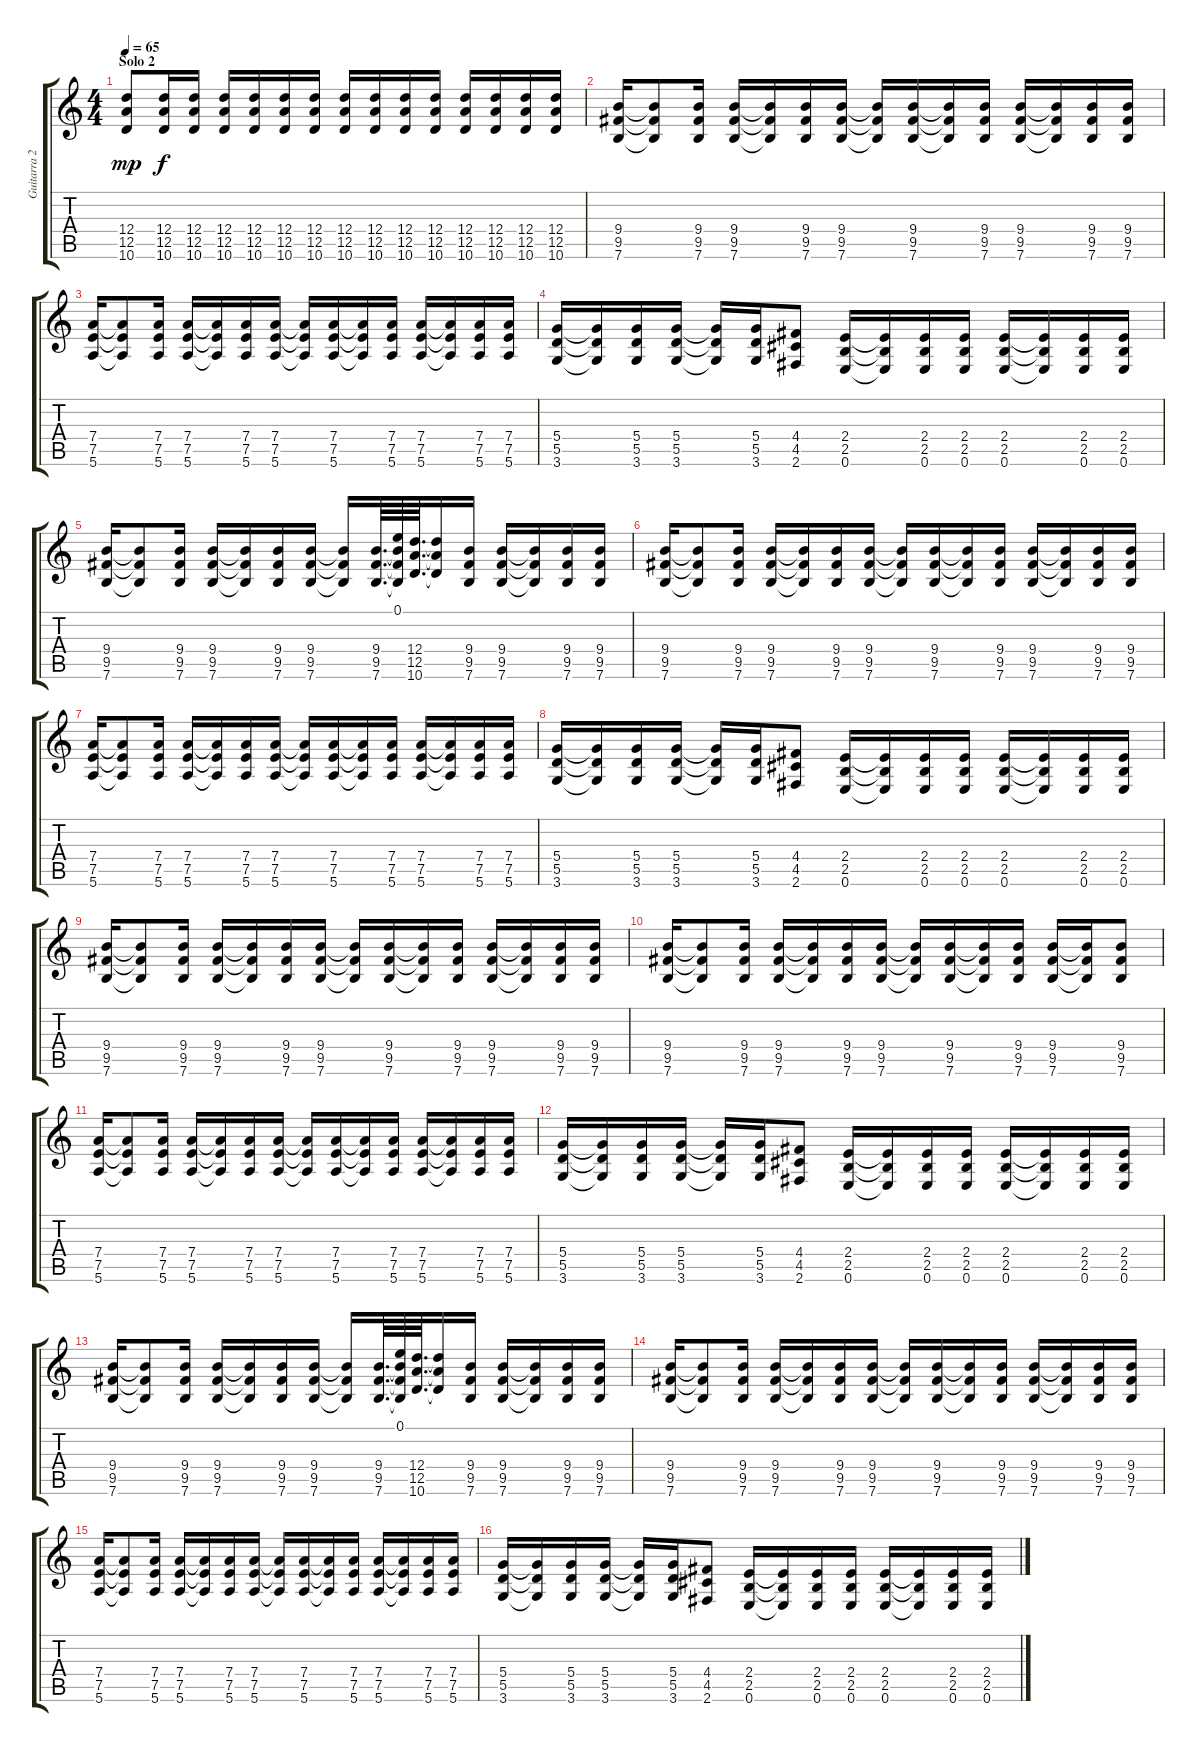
\track ("Guitarra 2 (Rytmics del solo)" "Guitarra 2") {instrument acousticguitarsteel}
\staff {score tabs}
\tuning (E4 B3 G3 D3 A2 E2) {hide}
\ts (4 4)
\section ("" "Solo 2")
\tempo 65
\clef g2
\ks c
(12.4 12.5 10.6).8{dy mp} (12.4 12.5 10.6).16{dy f} (12.4 12.5 10.6).16 (12.4 12.5 10.6).16 (12.4 12.5 10.6).16 (12.4 12.5 10.6).16 (12.4 12.5 10.6).16 (12.4 12.5 10.6).16 (12.4 12.5 10.6).16 (12.4 12.5 10.6).16 (12.4 12.5 10.6).16 (12.4 12.5 10.6).16 (12.4 12.5 10.6).16 (12.4 12.5 10.6).16 (12.4 12.5 10.6).16 |
(9.4 9.5 7.6).16 (9.4{t} 9.5{t} 7.6{t}).8 (9.4 9.5 7.6).16 (9.4 9.5 7.6).16 (9.4{t} 9.5{t} 7.6{t}).16 (9.4 9.5 7.6).16 (9.4 9.5 7.6).16 (9.4{t} 9.5{t} 7.6{t}).16 (9.4 9.5 7.6).16 (9.4{t} 9.5{t} 7.6{t}).16 (9.4 9.5 7.6).16 (9.4 9.5 7.6).16 (9.4{t} 9.5{t} 7.6{t}).16 (9.4 9.5 7.6).16 (9.4 9.5 7.6).16 |
(7.4 7.5 5.6).16 (7.4{t} 7.5{t} 5.6{t}).8 (7.4 7.5 5.6).16 (7.4 7.5 5.6).16 (7.4{t} 7.5{t} 5.6{t}).16 (7.4 7.5 5.6).16 (7.4 7.5 5.6).16 (7.4{t} 7.5{t} 5.6{t}).16 (7.4 7.5 5.6).16 (7.4{t} 7.5{t} 5.6{t}).16 (7.4 7.5 5.6).16 (7.4 7.5 5.6).16 (7.4{t} 7.5{t} 5.6{t}).16 (7.4 7.5 5.6).16 (7.4 7.5 5.6).16 |
(5.4 5.5 3.6).16 (5.4{t} 5.5{t} 3.6{t}).16 (5.4 5.5 3.6).16 (5.4 5.5 3.6).16 (5.4{t} 5.5{t} 3.6{t}).16 (5.4 5.5 3.6).16 (4.4 4.5 2.6).8 (2.4 2.5 0.6).16 (2.4{t} 2.5{t} 0.6{t}).16 (2.4 2.5 0.6).16 (2.4 2.5 0.6).16 (2.4 2.5 0.6).16 (2.4{t} 2.5{t} 0.6{t}).16 (2.4 2.5 0.6).16 (2.4 2.5 0.6).16 |
(9.4 9.5 7.6).16 (9.4{t} 9.5{t} 7.6{t}).8 (9.4 9.5 7.6).16 (9.4 9.5 7.6).16 (9.4{t} 9.5{t} 7.6{t}).16 (9.4 9.5 7.6).16 (9.4 9.5 7.6).16 (9.4{t} 9.5{t} 7.6{t}).16 (9.4 9.5 7.6).64{d} (0.1 9.4{t} 9.5{t} 7.6{t}).64 (12.4 12.5 10.6).64{d} (12.4{t} 12.5{t} 10.6{t}).16 (9.4 9.5 7.6).16 (9.4 9.5 7.6).16 (9.4{t} 9.5{t} 7.6{t}).16 (9.4 9.5 7.6).16 (9.4 9.5 7.6).16 |
(9.4 9.5 7.6).16 (9.4{t} 9.5{t} 7.6{t}).8 (9.4 9.5 7.6).16 (9.4 9.5 7.6).16 (9.4{t} 9.5{t} 7.6{t}).16 (9.4 9.5 7.6).16 (9.4 9.5 7.6).16 (9.4{t} 9.5{t} 7.6{t}).16 (9.4 9.5 7.6).16 (9.4{t} 9.5{t} 7.6{t}).16 (9.4 9.5 7.6).16 (9.4 9.5 7.6).16 (9.4{t} 9.5{t} 7.6{t}).16 (9.4 9.5 7.6).16 (9.4 9.5 7.6).16 |
(7.4 7.5 5.6).16 (7.4{t} 7.5{t} 5.6{t}).8 (7.4 7.5 5.6).16 (7.4 7.5 5.6).16 (7.4{t} 7.5{t} 5.6{t}).16 (7.4 7.5 5.6).16 (7.4 7.5 5.6).16 (7.4{t} 7.5{t} 5.6{t}).16 (7.4 7.5 5.6).16 (7.4{t} 7.5{t} 5.6{t}).16 (7.4 7.5 5.6).16 (7.4 7.5 5.6).16 (7.4{t} 7.5{t} 5.6{t}).16 (7.4 7.5 5.6).16 (7.4 7.5 5.6).16 |
(5.4 5.5 3.6).16 (5.4{t} 5.5{t} 3.6{t}).16 (5.4 5.5 3.6).16 (5.4 5.5 3.6).16 (5.4{t} 5.5{t} 3.6{t}).16 (5.4 5.5 3.6).16 (4.4 4.5 2.6).8 (2.4 2.5 0.6).16 (2.4{t} 2.5{t} 0.6{t}).16 (2.4 2.5 0.6).16 (2.4 2.5 0.6).16 (2.4 2.5 0.6).16 (2.4{t} 2.5{t} 0.6{t}).16 (2.4 2.5 0.6).16 (2.4 2.5 0.6).16 |
(9.4 9.5 7.6).16 (9.4{t} 9.5{t} 7.6{t}).8 (9.4 9.5 7.6).16 (9.4 9.5 7.6).16 (9.4{t} 9.5{t} 7.6{t}).16 (9.4 9.5 7.6).16 (9.4 9.5 7.6).16 (9.4{t} 9.5{t} 7.6{t}).16 (9.4 9.5 7.6).16 (9.4{t} 9.5{t} 7.6{t}).16 (9.4 9.5 7.6).16 (9.4 9.5 7.6).16 (9.4{t} 9.5{t} 7.6{t}).16 (9.4 9.5 7.6).16 (9.4 9.5 7.6).16 |
(9.4 9.5 7.6).16 (9.4{t} 9.5{t} 7.6{t}).8 (9.4 9.5 7.6).16 (9.4 9.5 7.6).16 (9.4{t} 9.5{t} 7.6{t}).16 (9.4 9.5 7.6).16 (9.4 9.5 7.6).16 (9.4{t} 9.5{t} 7.6{t}).16 (9.4 9.5 7.6).16 (9.4{t} 9.5{t} 7.6{t}).16 (9.4 9.5 7.6).16 (9.4 9.5 7.6).16 (9.4{t} 9.5{t} 7.6{t}).16 (9.4 9.5 7.6).8 |
(7.4 7.5 5.6).16 (7.4{t} 7.5{t} 5.6{t}).8 (7.4 7.5 5.6).16 (7.4 7.5 5.6).16 (7.4{t} 7.5{t} 5.6{t}).16 (7.4 7.5 5.6).16 (7.4 7.5 5.6).16 (7.4{t} 7.5{t} 5.6{t}).16 (7.4 7.5 5.6).16 (7.4{t} 7.5{t} 5.6{t}).16 (7.4 7.5 5.6).16 (7.4 7.5 5.6).16 (7.4{t} 7.5{t} 5.6{t}).16 (7.4 7.5 5.6).16 (7.4 7.5 5.6).16 |
(5.4 5.5 3.6).16 (5.4{t} 5.5{t} 3.6{t}).16 (5.4 5.5 3.6).16 (5.4 5.5 3.6).16 (5.4{t} 5.5{t} 3.6{t}).16 (5.4 5.5 3.6).16 (4.4 4.5 2.6).8 (2.4 2.5 0.6).16 (2.4{t} 2.5{t} 0.6{t}).16 (2.4 2.5 0.6).16 (2.4 2.5 0.6).16 (2.4 2.5 0.6).16 (2.4{t} 2.5{t} 0.6{t}).16 (2.4 2.5 0.6).16 (2.4 2.5 0.6).16 |
(9.4 9.5 7.6).16 (9.4{t} 9.5{t} 7.6{t}).8 (9.4 9.5 7.6).16 (9.4 9.5 7.6).16 (9.4{t} 9.5{t} 7.6{t}).16 (9.4 9.5 7.6).16 (9.4 9.5 7.6).16 (9.4{t} 9.5{t} 7.6{t}).16 (9.4 9.5 7.6).64{d} (0.1 9.4{t} 9.5{t} 7.6{t}).64 (12.4 12.5 10.6).64{d} (12.4{t} 12.5{t} 10.6{t}).16 (9.4 9.5 7.6).16 (9.4 9.5 7.6).16 (9.4{t} 9.5{t} 7.6{t}).16 (9.4 9.5 7.6).16 (9.4 9.5 7.6).16 |
(9.4 9.5 7.6).16 (9.4{t} 9.5{t} 7.6{t}).8 (9.4 9.5 7.6).16 (9.4 9.5 7.6).16 (9.4{t} 9.5{t} 7.6{t}).16 (9.4 9.5 7.6).16 (9.4 9.5 7.6).16 (9.4{t} 9.5{t} 7.6{t}).16 (9.4 9.5 7.6).16 (9.4{t} 9.5{t} 7.6{t}).16 (9.4 9.5 7.6).16 (9.4 9.5 7.6).16 (9.4{t} 9.5{t} 7.6{t}).16 (9.4 9.5 7.6).16 (9.4 9.5 7.6).16 |
(7.4 7.5 5.6).16 (7.4{t} 7.5{t} 5.6{t}).8 (7.4 7.5 5.6).16 (7.4 7.5 5.6).16 (7.4{t} 7.5{t} 5.6{t}).16 (7.4 7.5 5.6).16 (7.4 7.5 5.6).16 (7.4{t} 7.5{t} 5.6{t}).16 (7.4 7.5 5.6).16 (7.4{t} 7.5{t} 5.6{t}).16 (7.4 7.5 5.6).16 (7.4 7.5 5.6).16 (7.4{t} 7.5{t} 5.6{t}).16 (7.4 7.5 5.6).16 (7.4 7.5 5.6).16 |
(5.4 5.5 3.6).16 (5.4{t} 5.5{t} 3.6{t}).16 (5.4 5.5 3.6).16 (5.4 5.5 3.6).16 (5.4{t} 5.5{t} 3.6{t}).16 (5.4 5.5 3.6).16 (4.4 4.5 2.6).8 (2.4 2.5 0.6).16 (2.4{t} 2.5{t} 0.6{t}).16 (2.4 2.5 0.6).16 (2.4 2.5 0.6).16 (2.4 2.5 0.6).16 (2.4{t} 2.5{t} 0.6{t}).16 (2.4 2.5 0.6).16 (2.4 2.5 0.6).16
